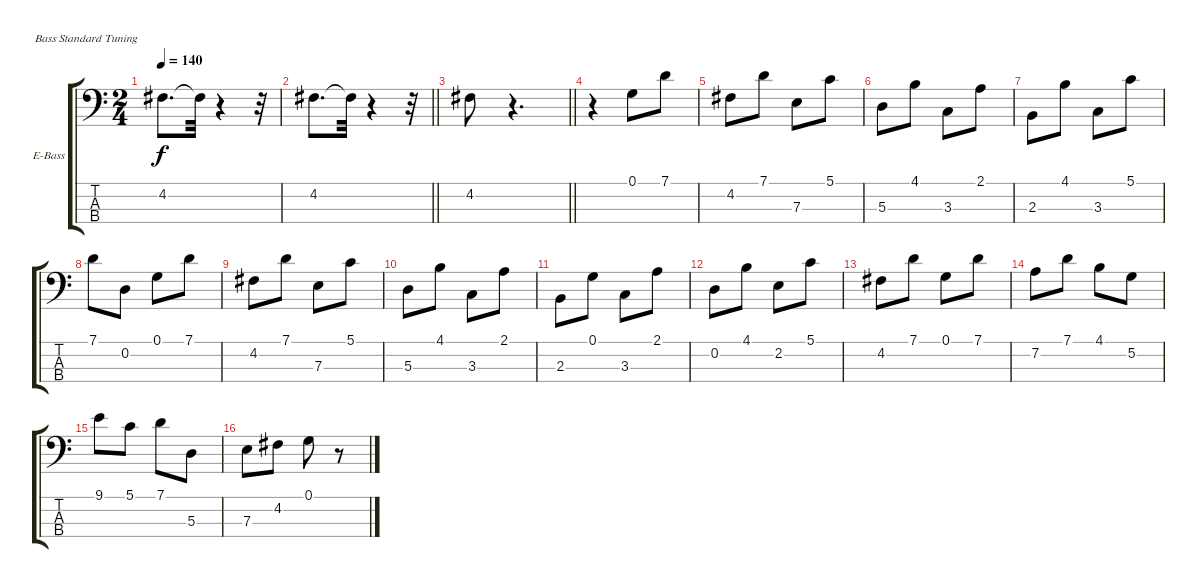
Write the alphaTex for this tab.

\bracketExtendMode groupsimilarinstruments
\firstSystemTrackNameOrientation horizontal
\otherSystemsTrackNameOrientation horizontal
\track ("Electric Bass" "E-Bass") {instrument electricbassfinger}
\staff {score tabs}
\tuning (G2 D2 A1 E1)
\ts (2 4)
\tempo 140
\clef f4
\scale
0.333333
\ks c
4.2.8{d dy f} 4.2{t}.32 r.4 r.32 |
\scale
0.333333
\barLineRight lightlight
4.2.8{d} 4.2{t}.32 r.4 r.32 |
\scale
0.333333
\barLineRight lightlight
4.2.8 r.4{d} |
\scale
0.333333 r.4 0.1.8 7.1.8 |
\scale
0.333333 4.2.8 7.1.8 7.3.8 5.1.8 |
\scale
0.333333 5.3.8 4.1.8 3.3.8 2.1.8 |
\scale
0.333333 2.3.8 4.1.8 3.3.8 5.1.8 |
\scale
0.333333 7.1.8 0.2.8 0.1.8 7.1.8 |
\scale
0.333333 4.2.8 7.1.8 7.3.8 5.1.8 |
\scale
0.333333 5.3.8 4.1.8 3.3.8 2.1.8 |
\scale
0.333333 2.3.8 0.1.8 3.3.8 2.1.8 |
\scale
0.333333 0.2.8 4.1.8 2.2.8 5.1.8 |
\scale
0.333333 4.2.8 7.1.8 0.1.8 7.1.8 |
\scale
0.333333 7.2.8 7.1.8 4.1.8 5.2.8 |
\scale
0.333333 9.1.8 5.1.8 7.1.8 5.3.8 |
\scale
0.333333 7.3.8 4.2.8 0.1.8 r.8
